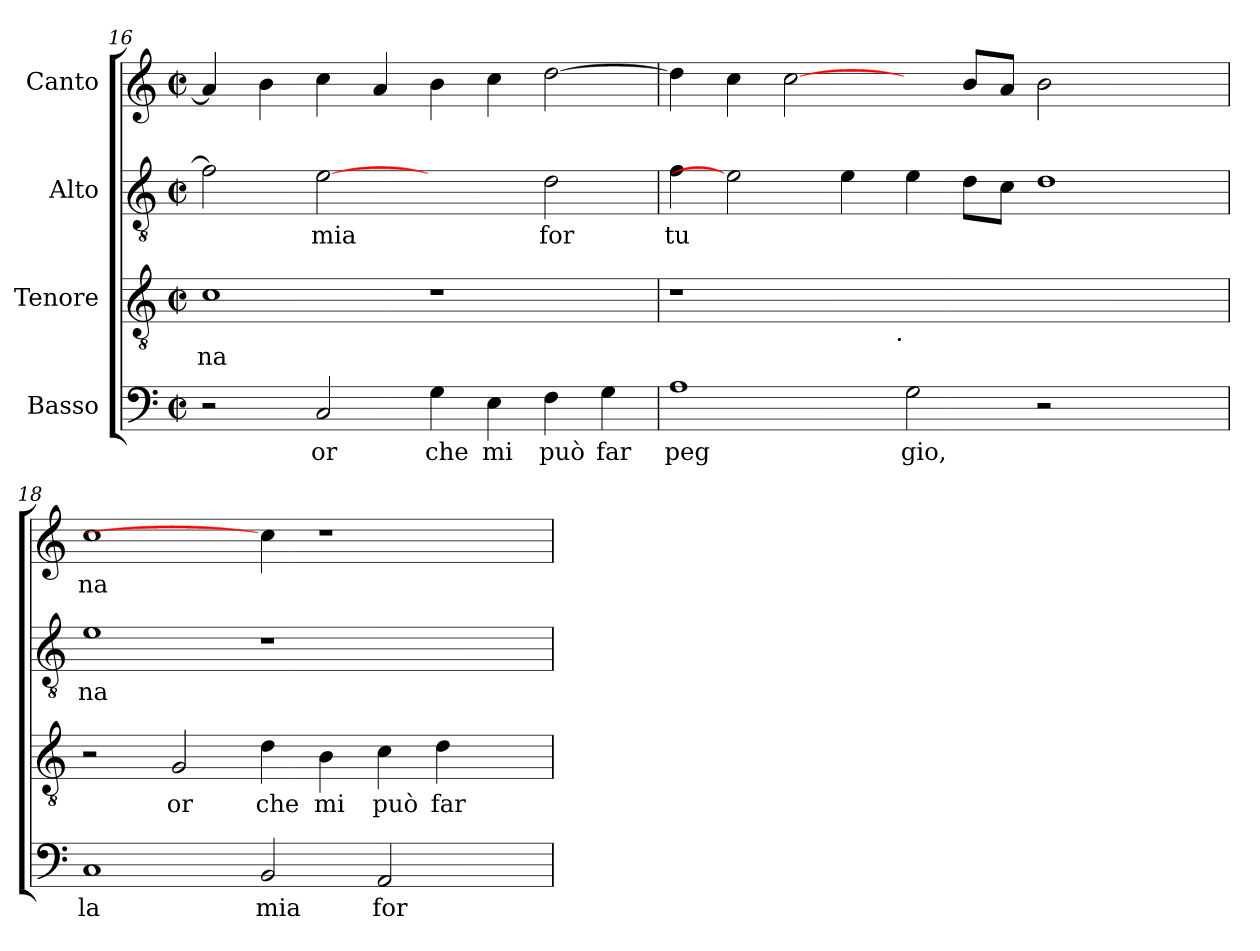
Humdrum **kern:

**kern	**text	**kern	**text	**kern	**text	**kern	**text
*part4	*part4	*part3	*part3	*part2	*part2	*part1	*part1
*staff4	*staff4	*staff3	*staff3	*staff2	*staff2	*staff1	*staff1
*I"Basso	*	*I"Tenore	*	*I"Alto	*	*I"Canto	*
!!LO:PB:g=z
*clefF4	*	*clefGv2	*	*clefGv2	*	*clefG2	*
*k[]	*	*k[]	*	*k[]	*	*k[]	*
*C:	*	*C:	*	*C:	*	*C:	*
*M2/2	*	*M2/2	*	*M2/2	*	*M2/2	*
*met(c|)	*	*met(c|)	*	*met(c|)	*	*met(c|)	*
=16	=16	=16	=16	=16	=16	=16	=16
!	!	!	!LO:LY:b:cj	!	!LO:LY:b:cj	!	!LO:LY:b:cj
2r	.	1c	-na	2f\]	.	4a/]	.
!	!	!	!	!	!	!	!LO:LY:b:cj
.	.	.	.	.	.	4b\	.
!	!LO:LY:b:cj	!	!	!	!LO:LY:b:cj	!	!LO:LY:b:cj
2C/	or	.	.	[2e	mia	4cc\	.
!	!	!	!	!	!	!	!LO:LY:b:cj
.	.	.	.	.	.	4a/	.
!	!LO:LY:b:cj	!	!	!	!	!	!LO:LY:b:cj
4G\	che	1r	.	2ryy	.	4b\	.
!	!LO:LY:b:cj	!	!	!	!	!	!LO:LY:b:cj
4E\	mi	.	.	.	.	4cc\	.
!	!LO:LY:b:cj	!	!	!	!LO:LY:b:cj	!	!LO:LY:b:cj
4F\	può	.	.	2d\	for	[>2dd\	.
!	!LO:LY:b:cj	!	!	!	!	!	!
4G\	far	.	.	.	.	.	.
=17	=17	=17	=17	=17	=17	=17	=17
!	!LO:LY:b:cj	!	!	!	!LO:LY:b:cj	!	!LO:LY:b:cj
*	*	*^	*	*	*	*	*
1A	peg	1r	2ryy	.	4f\	tu	4dd\]	.
!	!	!	!	!	!	!	!	!LO:LY:b:cj
.	.	.	.	.	2e]	.	4cc\	.
!	!	!	!	!	!	!	!	!LO:LY:b:cj
.	.	.	4ryy	.	.	.	[2cc\	.
!	!	!	!	!	!	!LO:LY:b:cj	!	!
.	.	.	8...ryy	.	4e\	.	.	.
!	!	!	!LO:TX:b:t=.	!	!	!	!	!
.	.	.	1ryy	.	.	.	.	.
!	!LO:LY:b:cj	!	!	!	!	!LO:LY:b:cj	!	!
2G\	gio,	1.ryy	.	.	4e\	.	4ryy	.
!	!	!	!	!	!	!LO:LY:b:cj	!	!LO:LY:b:cj
.	.	.	.	.	8d\L	.	8b/L	.
!	!	!	!	!	!	!LO:LY:b:cj	!	!LO:LY:b:cj
.	.	.	.	.	8c\J	.	8a/J	.
!	!	!	!	!	!	!LO:LY:b:cj	!	!LO:LY:b:cj
2r	.	.	.	.	1d	.	2b\	.
.	.	.	2ryy	.	.	.	.	.
2ryy	.	.	.	.	.	.	2ryy	.
.	.	.	64ryy	.	.	.	.	.
=18	=18	=18	=18	=18	=18	=18	=18	=18
!	!LO:LY:b:cj	!	!	!	!	!LO:LY:b:cj	!	!LO:LY:b:cj
*	*	*v	*v	*	*	*	*	*
1C	la	2r	.	1e	na	1cc	na
!	!	!	!LO:LY:b:cj	!	!	!	!
.	.	2G/	or	.	.	.	.
!	!LO:LY:b:cj	!	!LO:LY:b:cj	!	!	!	!
2BB/	mia	4d\	che	1r	.	4cc\]	.
!	!	!	!LO:LY:b:cj	!	!	!	!
.	.	4B\	mi	.	.	1r	.
!	!LO:LY:b:cj	!	!LO:LY:b:cj	!	!	!	!
2AA/	for	4c\	può	.	.	.	.
!	!	!	!LO:LY:b:cj	!	!	!	!
.	.	4d\	far	.	.	.	.
4ryy	.	4ryy	.	4ryy	.	.	.
=	=	=	=	=	=	=	=
*-	*-	*-	*-	*-	*-	*-	*-
